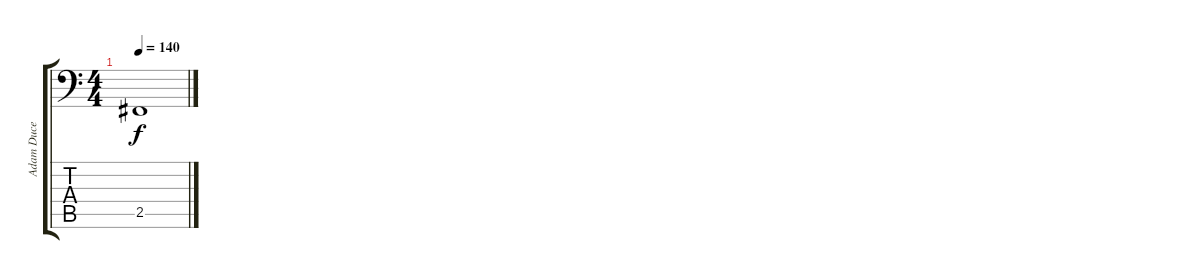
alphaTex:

\track ("Adam Duce" "Adam Duce") {instrument synthbass2}
\staff {score tabs}
\tuning (B2 Gb2 D2 A1 E1 B0) {hide}
\ts (4 4)
\tempo 140
\clef f4
\ks c
2.5{t}.1{dy f}
